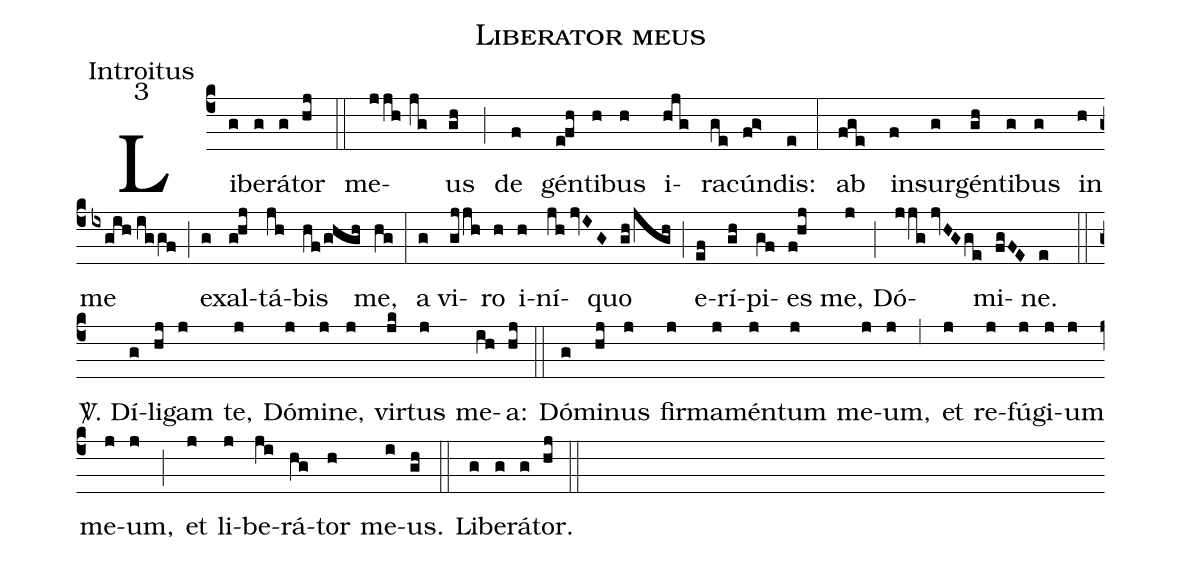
name:Liberator meus;
office-part:Introitus;
mode:3;
%%
(c4) Li(g)be(g)rá(g)tor(hj) (::)
me(jjh//jg)us(gh) (;) de(f) gén(e!fh)ti(h)bus(h) i(hjg)ra(ge)cún(fg>)dis:(e) (:)
ab(fge) in(f)sur(g)gén(gh)ti(g)bus(g) in(h) me(ixgih//iggf) (;) ex(g)al(g!hj)tá(jh)bis(hf/ghgh) me,(hg) (:)
a(g) vi(gjjh)ro(h) i(h)ní(jh//jvIG)quo(gh/jgh) (;) e(ef)rí(gh)pi(gf)es(f!hj) me,(j) (;) Dó(jjg//jvHG/ge)mi(fgFE)ne.(e) (::)

<sp>V/</sp>. Dí(g)li(hj)gam(j) te,(j) Dó(j)mi(j)ne,(j) vir(jk)tus(j) me(ih)a:(hj) (::)
Dó(g)mi(hj)nus(j) fir(j)ma(j)mén(j)tum(j) me(j)um,(j) (,5) et(j) re(j)fú(j)gi(j)um(j) me(j)um,(j) (;) et(j) li(j)be(ji)rá(hg)tor(h) me(i)us.(gh) (::)
Li(g)be(g)rá(g)tor.(hj) (::)
